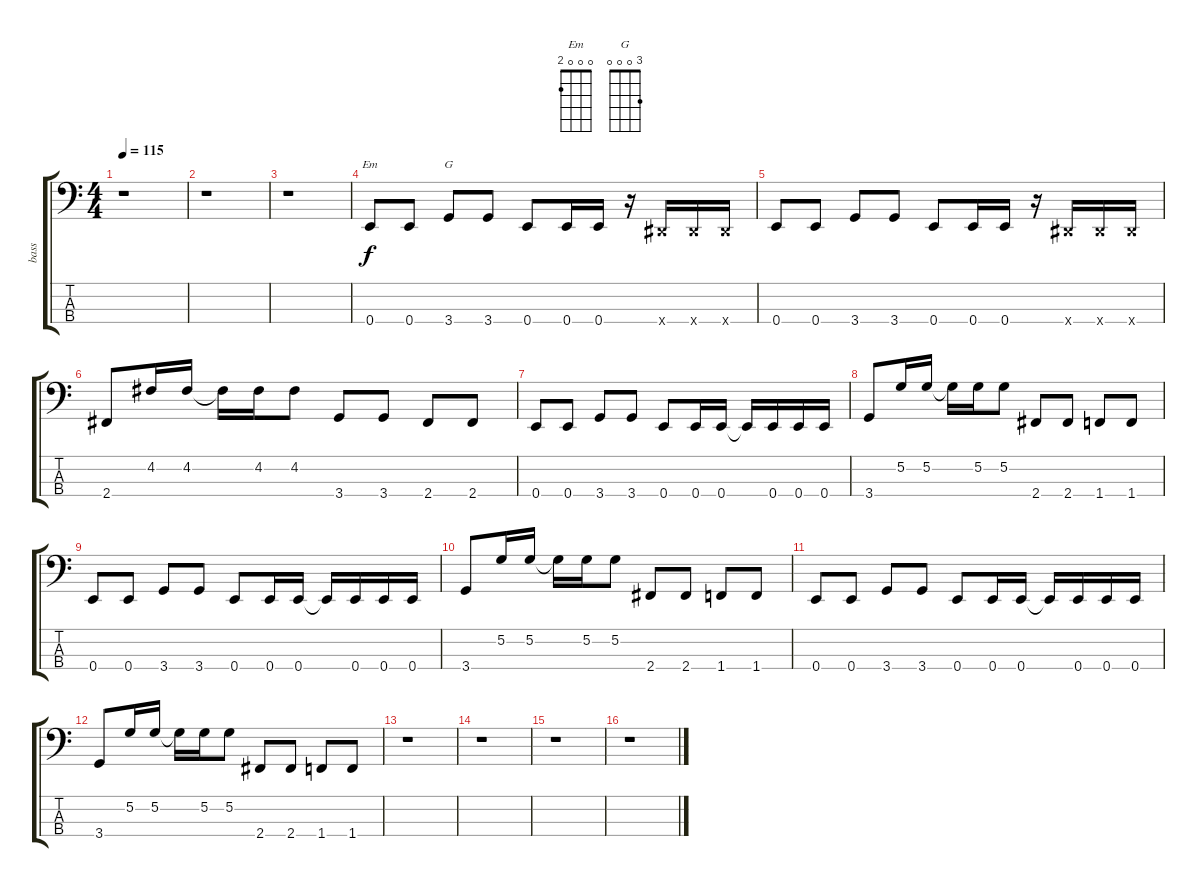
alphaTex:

\track ("bass" "bass") {instrument slapbass1}
\staff {score tabs}
\tuning (G2 D2 A1 E1) {hide}
\chord ("Em" 0 0 0 2)
\chord ("G" 3 0 0 0)
\ts (4 4)
\tempo 115
\clef f4
\ks c
r.1{dy f} |
r.1 |
r.1 |
0.4.8{ch "Em"} 0.4.8 3.4.8{ch "G"} 3.4.8 0.4.8 0.4.16 0.4.16 r.16 -1.4{x}.16 -1.4{x}.16 -1.4{x}.16 |
0.4.8 0.4.8 3.4.8 3.4.8 0.4.8 0.4.16 0.4.16 r.16 -1.4{x}.16 -1.4{x}.16 -1.4{x}.16 |
2.4.8 4.2.16 4.2.16 4.2{t}.16 4.2.16 4.2.8 3.4.8 3.4.8 2.4.8 2.4.8 |
0.4.8 0.4.8 3.4.8 3.4.8 0.4.8 0.4.16 0.4.16 0.4{t}.16 0.4.16 0.4.16 0.4.16 |
3.4.8 5.2.16 5.2.16 5.2{t}.16 5.2.16 5.2.8 2.4.8 2.4.8 1.4.8 1.4.8 |
0.4.8 0.4.8 3.4.8 3.4.8 0.4.8 0.4.16 0.4.16 0.4{t}.16 0.4.16 0.4.16 0.4.16 |
3.4.8 5.2.16 5.2.16 5.2{t}.16 5.2.16 5.2.8 2.4.8 2.4.8 1.4.8 1.4.8 |
0.4.8 0.4.8 3.4.8 3.4.8 0.4.8 0.4.16 0.4.16 0.4{t}.16 0.4.16 0.4.16 0.4.16 |
3.4.8 5.2.16 5.2.16 5.2{t}.16 5.2.16 5.2.8 2.4.8 2.4.8 1.4.8 1.4.8 |
r.1 |
r.1 |
r.1 |
r.1
